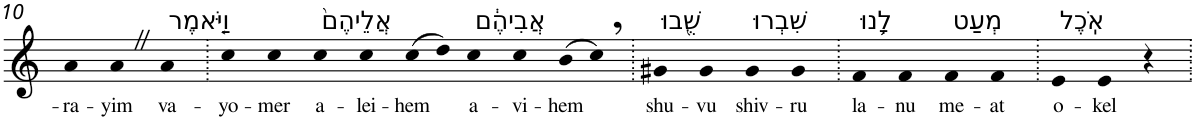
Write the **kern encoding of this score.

**kern	**text
*part1	*part1
*staff1	*staff1
*I"Piano	*
*I'Pno	*
!!LO:PB:g=z
*clefG2	*
*k[]	*
=10	=10
!	!LO:LY:b
4a	-ra-
!	!LO:LY:b
4aZ	-yim
!LO:TX:a:t=וַיֹּ֤אמֶר	!
!	!LO:LY:b
4a	va-
=11.	=11.
!	!LO:LY:b
4cc	-yo-
!	!LO:LY:b
4cc	-mer
!LO:TX:a:t=אֲלֵיהֶם֙	!
!	!LO:LY:b
4cc	a-
!	!LO:LY:b
4cc	-lei-
!	!LO:LY:b
(>8cc	-hem
8dd)	.
!LO:TX:a:t=אֲבִיהֶ֔ם	!
!	!LO:LY:b
4cc	a-
!	!LO:LY:b
4cc	-vi-
!	!LO:LY:b
(>8b	-hem
8cc,)	.
=12.	=12.
!LO:TX:a:t=שֻׁ֖בוּ	!
!	!LO:LY:b
4g#X	shu-
!	!LO:LY:b
4g#	-vu
!LO:TX:a:t=שִׁבְרוּ	!
!	!LO:LY:b
4g#	shiv-
!	!LO:LY:b
4g#	-ru
=13.	=13.
!LO:TX:a:t=לָ֥נוּ	!
!	!LO:LY:b
4f	la-
!	!LO:LY:b
4f	-nu
!LO:TX:a:t=מְעַט	!
!	!LO:LY:b
4f	me-
!	!LO:LY:b
4f	-at
=14.	=14.
!LO:TX:a:t=אֹֽכֶל	!
!	!LO:LY:b
4e	o-
!	!LO:LY:b
4e	-kel
4r	.
=.	=.
*-	*-
